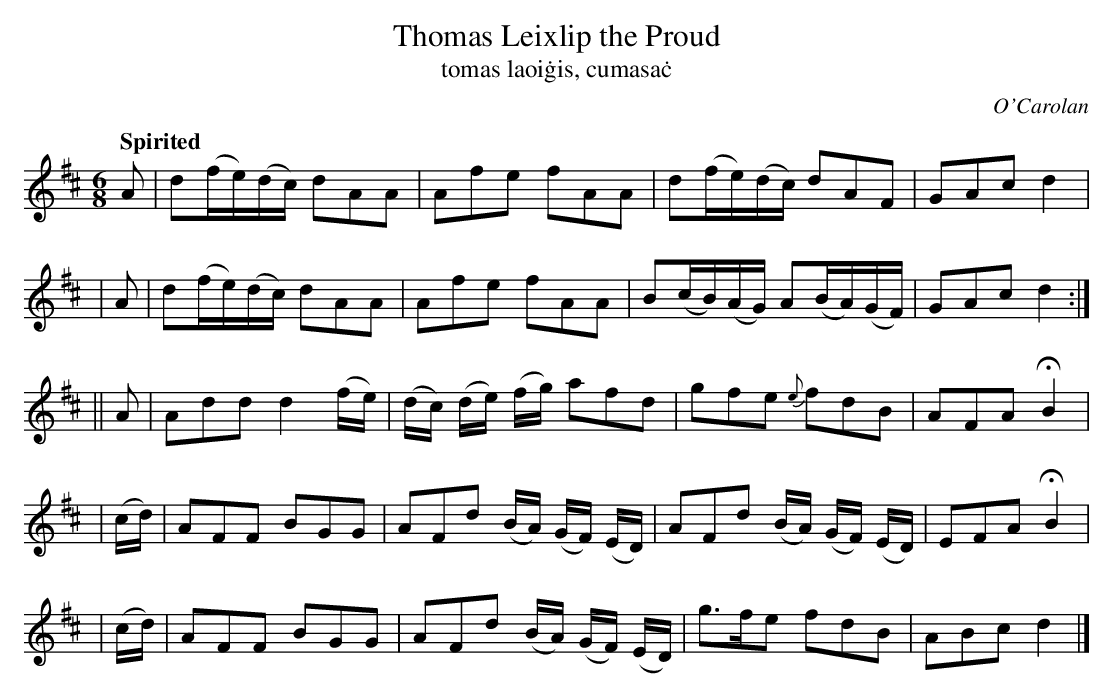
X:1
T: Thomas Leixlip the Proud
T: tomas laoi\.gis, cumasa\.c
C: O'Carolan
Q: "Spirited"
M: 6/8
L: 1/8
K: D
   A | d(f/e/)(d/c/) dAA | Afe fAA | d(f/e/)(d/c/) dAF | GAc d2 |
|  A | d(f/e/)(d/c/) dAA | Afe fAA | B(c/B/)(A/G/) A(B/A/)(G/F/) | GAc d2 :|
|| A | Add d2(f/e/) | (d/c/) (d/e/) (f/g/) afd | gfe {e}fdB | AFA HB2 |
| (c/d/) | AFF BGG | AFd (B/A/) (G/F/) (E/D/) | AFd (B/A/) (G/F/) (E/D/) | EFA HB2 |
| (c/d/) | AFF BGG | AFd (B/A/) (G/F/) (E/D/) | g>fe fdB | ABc d2 |]
